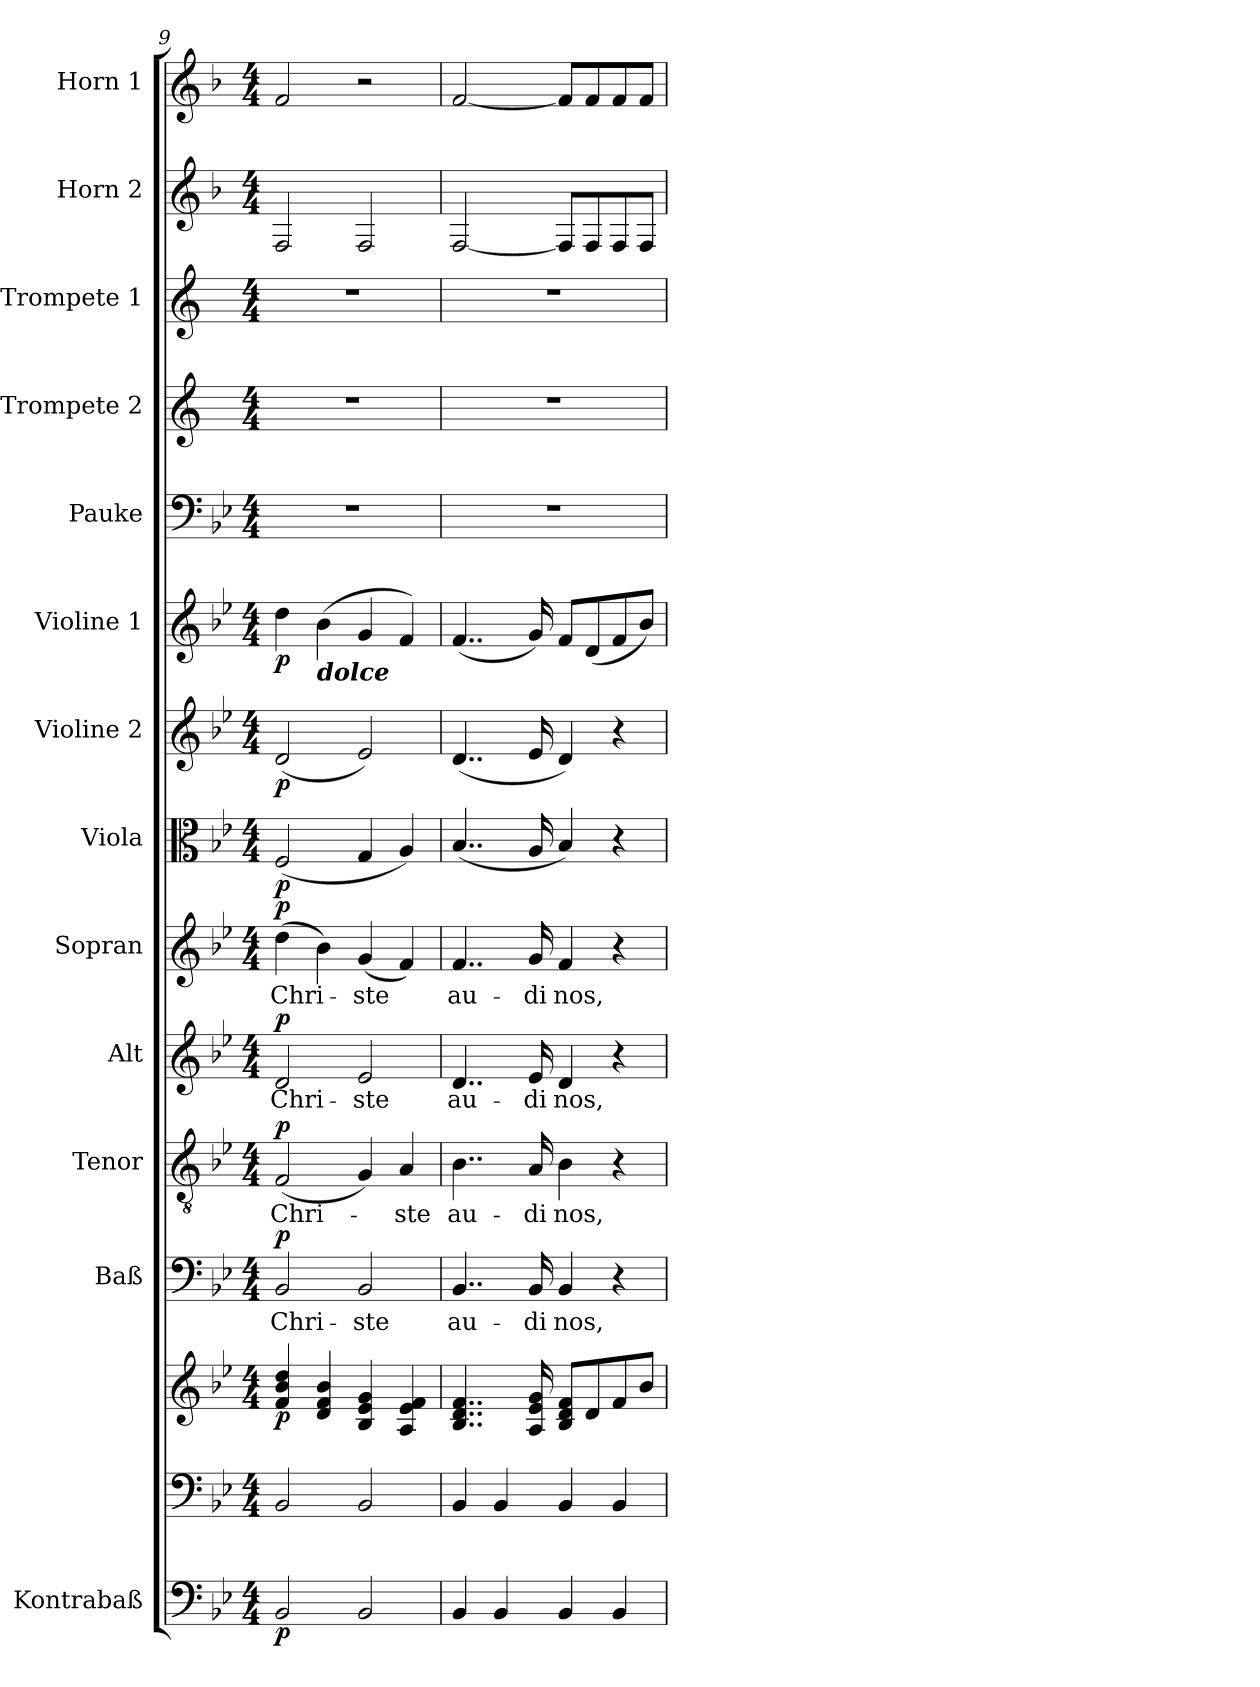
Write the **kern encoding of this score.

**kern	**dynam	**kern	**kern	**dynam	**kern	**text	**dynam	**kern	**text	**dynam	**kern	**text	**dynam	**kern	**text	**dynam	**kern	**dynam	**kern	**dynam	**kern	**dynam	**kern	**kern	**kern	**kern	**kern
*part14	*part14	*part13	*part13	*part13	*part12	*part12	*part12	*part11	*part11	*part11	*part10	*part10	*part10	*part9	*part9	*part9	*part8	*part8	*part7	*part7	*part6	*part6	*part5	*part4	*part3	*part2	*part1
*staff15	*staff15	*staff14	*staff13	*staff13/14	*staff12	*staff12	*staff12	*staff11	*staff11	*staff11	*staff10	*staff10	*staff10	*staff9	*staff9	*staff9	*staff8	*staff8	*staff7	*staff7	*staff6	*staff6	*staff5	*staff4	*staff3	*staff2	*staff1
*I"Kontrabaß	*	*	*	*	*I"Baß	*	*	*I"Tenor	*	*	*I"Alt	*	*	*I"Sopran	*	*	*I"Viola	*	*I"Violine 2	*	*I"Violine 1	*	*I"Pauke	*I"Trompete 2	*I"Trompete 1	*I"Horn 2	*I"Horn 1
*I'Kb.	*	*	*	*	*	*	*	*	*	*	*	*	*	*	*	*	*I'Vla.	*	*I'Vl. 2	*	*I'Vl. 1	*	*	*I'Tr. 2	*I'Tr. 1	*I'Hr. 2	*I'Hr. 1
*clefF4	*	*clefF4	*clefG2	*	*clefF4	*	*	*clefGv2	*	*	*clefG2	*	*	*clefG2	*	*	*clefC3	*	*clefG2	*	*clefG2	*	*clefF4	*clefG2	*clefG2	*clefG2	*clefG2
*ITrd7c12	*	*	*	*	*	*	*	*	*	*	*	*	*	*	*	*	*	*	*	*	*	*	*	*ITrd1c2	*ITrd1c2	*ITrd4c7	*ITrd4c7
*k[b-e-]	*	*k[b-e-]	*k[b-e-]	*	*k[b-e-]	*	*	*k[b-e-]	*	*	*k[b-e-]	*	*	*k[b-e-]	*	*	*k[b-e-]	*	*k[b-e-]	*	*k[b-e-]	*	*k[b-e-]	*k[b-e-]	*k[b-e-]	*k[b-e-]	*k[b-e-]
*B-:	*	*B-:	*B-:	*	*B-:	*	*	*B-:	*	*	*B-:	*	*	*B-:	*	*	*B-:	*	*B-:	*	*B-:	*	*B-:	*B-:	*B-:	*B-:	*B-:
*M4/4	*	*M4/4	*M4/4	*	*M4/4	*	*	*M4/4	*	*	*M4/4	*	*	*M4/4	*	*	*M4/4	*	*M4/4	*	*M4/4	*	*M4/4	*M4/4	*M4/4	*M4/4	*M4/4
=9	=9	=9	=9	=9	=9	=9	=9	=9	=9	=9	=9	=9	=9	=9	=9	=9	=9	=9	=9	=9	=9	=9	=9	=9	=9	=9	=9
!	!LO:DY:b	!	!	!LO:DY:b	!	!LO:LY:b	!LO:DY:a	!	!LO:LY:b	!LO:DY:a	!	!LO:LY:b	!LO:DY:a	!	!LO:LY:b	!LO:DY:a	!	!LO:DY:b	!	!LO:DY:b	!	!LO:DY:b	!	!	!	!	!
2BBB-/	p	2BB-/	4f/ 4b-/ 4dd/	p	2BB-/	Chri-	p	(<2F/	Chri-	p	2d/	Chri-	p	(>4dd\	Chri-	p	(<2F/	p	(<2d/	p	4dd\	p	1r	1r	1r	2BB-/	2B-/
!	!	!	!	!	!	!	!	!	!	!	!	!	!	!	!	!	!	!	!	!	!LO:TX:b:Bi:t=dolce	!	!	!	!	!	!
.	.	.	4d/ 4f/ 4b-/	.	.	.	.	.	.	.	.	.	.	4b-\)	.	.	.	.	.	.	(>4b-\	.	.	.	.	.	.
!	!	!	!	!	!	!LO:LY:b	!	!	!	!	!	!LO:LY:b	!	!	!LO:LY:b	!	!	!	!	!	!	!	!	!	!	!	!
2BBB-/	.	2BB-/	4B-/ 4e-/ 4g/	.	2BB-/	-ste	.	4G/)	.	.	2e-/	-ste	.	(<4g/	-ste	.	4G/	.	2e-/)	.	4g/	.	.	.	.	2BB-/	2r
!	!	!	!	!	!	!	!	!	!LO:LY:b	!	!	!	!	!	!	!	!	!	!	!	!	!	!	!	!	!	!
.	.	.	4A/ 4e-/ 4f/	.	.	.	.	4A/	-ste	.	.	.	.	4f/)	.	.	4A/)	.	.	.	4f/)	.	.	.	.	.	.
=10	=10	=10	=10	=10	=10	=10	=10	=10	=10	=10	=10	=10	=10	=10	=10	=10	=10	=10	=10	=10	=10	=10	=10	=10	=10	=10	=10
!	!	!	!	!	!	!LO:LY:b	!	!	!LO:LY:b	!	!	!LO:LY:b	!	!	!LO:LY:b	!	!	!	!	!	!	!	!	!	!	!	!
4BBB-/	.	4BB-/	4..B-/ 4..d/ 4..f/	.	4..BB-/	au-	.	4..B-\	au-	.	4..d/	au-	.	4..f/	au-	.	(<4..B-/	.	(<4..d/	.	(<4..f/	.	1r	1r	1r	[2BB-/	[2B-/
4BBB-/	.	4BB-/	.	.	.	.	.	.	.	.	.	.	.	.	.	.	.	.	.	.	.	.	.	.	.	.	.
!	!	!	!	!	!	!LO:LY:b	!	!	!LO:LY:b	!	!	!LO:LY:b	!	!	!LO:LY:b	!	!	!	!	!	!	!	!	!	!	!	!
.	.	.	16A/ 16e-/ 16g/	.	16BB-/	-di	.	16A/	-di	.	16e-/	-di	.	16g/	-di	.	16A/	.	16e-/	.	16g/)	.	.	.	.	.	.
!	!	!	!	!	!	!LO:LY:b	!	!	!LO:LY:b	!	!	!LO:LY:b	!	!	!LO:LY:b	!	!	!	!	!	!	!	!	!	!	!	!
4BBB-/	.	4BB-/	8B-/ 8d/ 8f/L	.	4BB-/	nos,	.	4B-\	nos,	.	4d/	nos,	.	4f/	nos,	.	4B-/)	.	4d/)	.	8f/L	.	.	.	.	8BB-/L]	8B-/L]
.	.	.	8d/	.	.	.	.	.	.	.	.	.	.	.	.	.	.	.	.	.	(<8d/	.	.	.	.	8BB-/	8B-/
4BBB-/	.	4BB-/	8f/	.	4r	.	.	4r	.	.	4r	.	.	4r	.	.	4r	.	4r	.	8f/	.	.	.	.	8BB-/	8B-/
.	.	.	8b-/J	.	.	.	.	.	.	.	.	.	.	.	.	.	.	.	.	.	8b-/J)	.	.	.	.	8BB-/J	8B-/J
=	=	=	=	=	=	=	=	=	=	=	=	=	=	=	=	=	=	=	=	=	=	=	=	=	=	=	=
*-	*-	*-	*-	*-	*-	*-	*-	*-	*-	*-	*-	*-	*-	*-	*-	*-	*-	*-	*-	*-	*-	*-	*-	*-	*-	*-	*-
